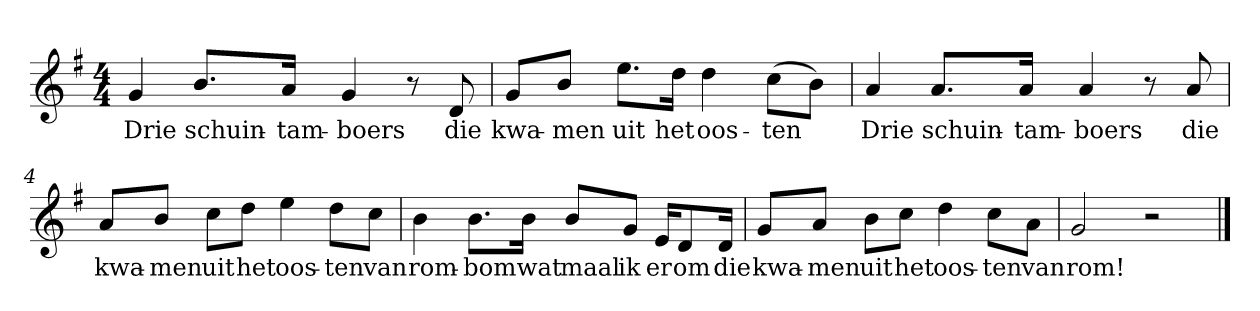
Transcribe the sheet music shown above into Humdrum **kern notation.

**kern	**text
*part1	*part1
*staff1	*staff1
*clefG2	*
*k[f#]	*
*G:	*
*M4/4	*
*MM120	*
=1	=1
4g	Drie
8.b/L	schuin-
16a/Jk	-tam-
4g	-boers
8r	.
8d	die
=2	=2
8g/L	kwa-
8b/J	-men
8.ee\L	uit
16dd\Jk	het
4dd	oos-
(8cc\L	-ten
8b\J)	.
=3	=3
4a	Drie
8.a/L	schuin-
16a/Jk	-tam-
4a	-boers
8r	.
8a	die
=4	=4
8a/L	kwa-
8b/J	-men
8cc\L	uit
8dd\J	het
4ee	oos-
8dd\L	-ten
8cc\J	van
=5	=5
4b	rom-
8.b\L	-bom
16b\Jk	wat
8b/L	maal
8g/J	ik
16e/KL	er
8d/	om
16d/Jk	die
=6	=6
8g/L	kwa-
8a/J	-men
8b\L	uit
8cc\J	het
4dd	oos-
8cc\L	-ten
8a\J	van
=7	=7
2g	rom!
2r	.
==	==
*-	*-
